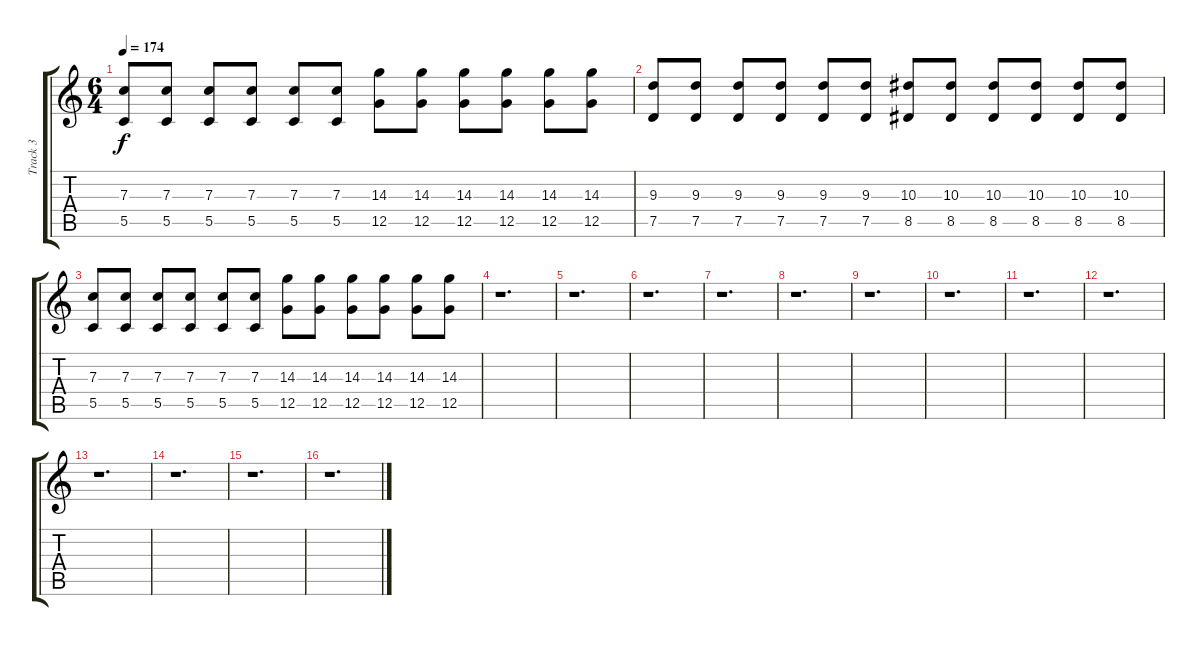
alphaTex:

\track ("Track 3" "Track 3") {instrument distortionguitar}
\staff {score tabs}
\tuning (D4 A3 F3 C3 G2 C2) {hide}
\ts (6 4)
\tempo 174
\clef g2
\ks c
(7.3 5.5).8{dy f} (7.3 5.5).8 (7.3 5.5).8 (7.3 5.5).8 (7.3 5.5).8 (7.3 5.5).8 (14.3 12.5).8 (14.3 12.5).8 (14.3 12.5).8 (14.3 12.5).8 (14.3 12.5).8 (14.3 12.5).8 |
(9.3 7.5).8 (9.3 7.5).8 (9.3 7.5).8 (9.3 7.5).8 (9.3 7.5).8 (9.3 7.5).8 (10.3 8.5).8 (10.3 8.5).8 (10.3 8.5).8 (10.3 8.5).8 (10.3 8.5).8 (10.3 8.5).8 |
(7.3 5.5).8 (7.3 5.5).8 (7.3 5.5).8 (7.3 5.5).8 (7.3 5.5).8 (7.3 5.5).8 (14.3 12.5).8 (14.3 12.5).8 (14.3 12.5).8 (14.3 12.5).8 (14.3 12.5).8 (14.3 12.5).8 |
r.1{d} |
r.1{d} |
r.1{d} |
r.1{d} |
r.1{d} |
r.1{d} |
r.1{d} |
r.1{d} |
r.1{d} |
r.1{d} |
r.1{d} |
r.1{d} |
r.1{d}
